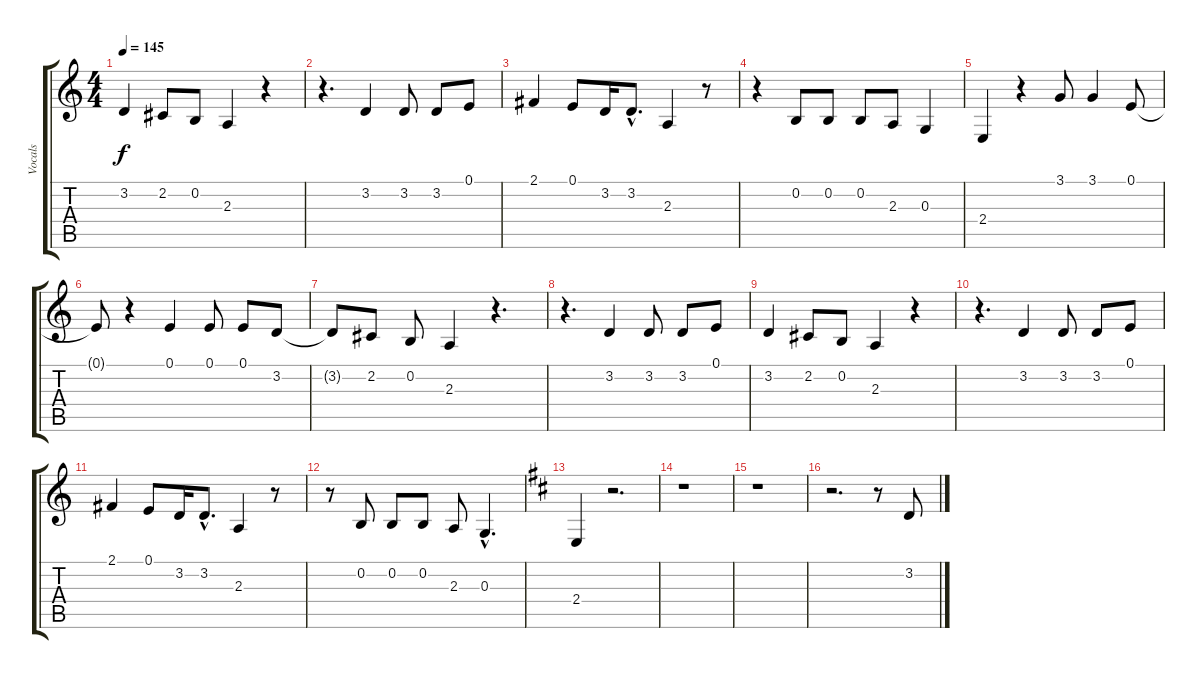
\track ("Vocals" "Vocals") {instrument flute}
\staff {score tabs}
\tuning (E4 B3 G3 D3 A2 E2) {hide}
\ts (4 4)
\tempo 145
\clef g2
\ks c
3.2.4{dy f} 2.2.8 0.2.8 2.3.4 r.4 |
r.4{d} 3.2.4 3.2.8 3.2.8 0.1.8 |
2.1.4 0.1.8 3.2.16 3.2{hac}.8{d} 2.3.4 r.8 |
r.4 0.2.8 0.2.8 0.2.8 2.3.8 0.3.4 |
2.4.4 r.4 3.1.8 3.1.4 0.1.8 |
0.1{t}.8 r.4 0.1.4 0.1.8 0.1.8 3.2.8 |
3.2{t}.8 2.2.8 0.2.8 2.3.4 r.4{d} |
r.4{d} 3.2.4 3.2.8 3.2.8 0.1.8 |
3.2.4 2.2.8 0.2.8 2.3.4 r.4 |
r.4{d} 3.2.4 3.2.8 3.2.8 0.1.8 |
2.1.4 0.1.8 3.2.16 3.2{hac}.8{d} 2.3.4 r.8 |
r.8 0.2.8 0.2.8 0.2.8 2.3.8 0.3{hac}.4{d} |
\ks d
2.4.4 r.2{d} |
r.1 |
r.1 |
r.2{d} r.8 3.2.8
